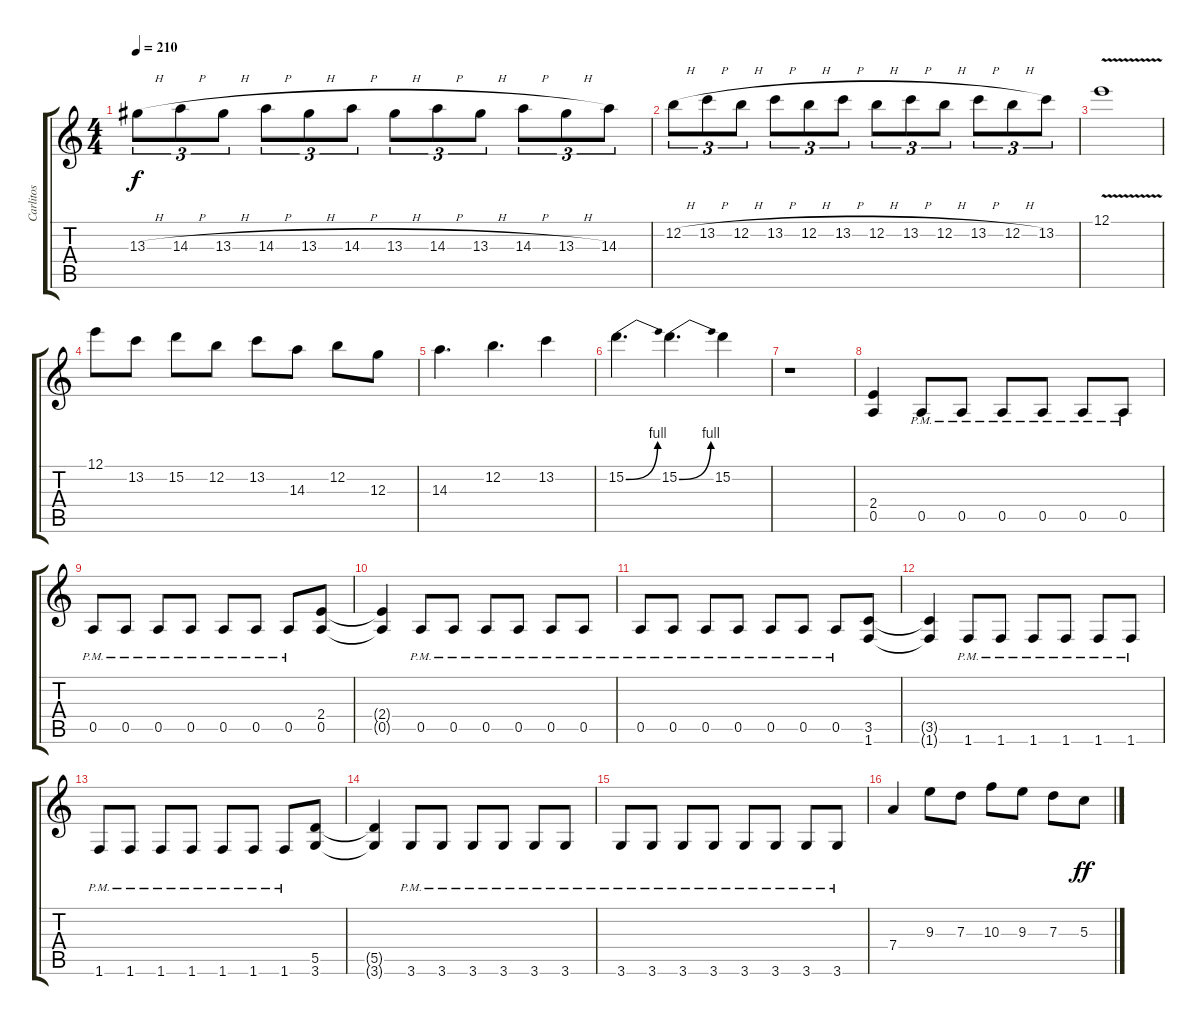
\track ("Carlitos" "Carlitos") {instrument distortionguitar}
\staff {score tabs}
\tuning (E4 B3 G3 D3 A2 E2) {hide}
\ts (4 4)
\tempo 210
\clef g2
\ks c
13.3{h}.8{tu (3 2) dy f} 14.3{h}.8{tu (3 2)} 13.3{h}.8{tu (3 2)} 14.3{h}.8{tu (3 2)} 13.3{h}.8{tu (3 2)} 14.3{h}.8{tu (3 2)} 13.3{h}.8{tu (3 2)} 14.3{h}.8{tu (3 2)} 13.3{h}.8{tu (3 2)} 14.3{h}.8{tu (3 2)} 13.3{h}.8{tu (3 2)} 14.3.8{tu (3 2)} |
12.2{h}.8{tu (3 2)} 13.2{h}.8{tu (3 2)} 12.2{h}.8{tu (3 2)} 13.2{h}.8{tu (3 2)} 12.2{h}.8{tu (3 2)} 13.2{h}.8{tu (3 2)} 12.2{h}.8{tu (3 2)} 13.2{h}.8{tu (3 2)} 12.2{h}.8{tu (3 2)} 13.2{h}.8{tu (3 2)} 12.2{h}.8{tu (3 2)} 13.2.8{tu (3 2)} |
12.1{v}.1 |
12.1.8 13.2.8 15.2.8 12.2.8 13.2.8 14.3.8 12.2.8 12.3.8 |
14.3.4{d} 12.2.4{d} 13.2.4 |
15.2{be (bend 0 0 60 4)}.4{d} 15.2{be (bend 0 0 60 4)}.4{d} 15.2.4 |
r.1 |
(2.4 0.5).4 0.5{pm}.8 0.5{pm}.8 0.5{pm}.8 0.5{pm}.8 0.5{pm}.8 0.5{pm}.8 |
0.5{pm}.8 0.5{pm}.8 0.5{pm}.8 0.5{pm}.8 0.5{pm}.8 0.5{pm}.8 0.5{pm}.8 (2.4 0.5).8 |
(2.4{t} 0.5{t}).4 0.5{pm}.8 0.5{pm}.8 0.5{pm}.8 0.5{pm}.8 0.5{pm}.8 0.5{pm}.8 |
0.5{pm}.8 0.5{pm}.8 0.5{pm}.8 0.5{pm}.8 0.5{pm}.8 0.5{pm}.8 0.5{pm}.8 (3.5 1.6).8 |
(3.5{t} 1.6{t}).4 1.6{pm}.8 1.6{pm}.8 1.6{pm}.8 1.6{pm}.8 1.6{pm}.8 1.6{pm}.8 |
1.6{pm}.8 1.6{pm}.8 1.6{pm}.8 1.6{pm}.8 1.6{pm}.8 1.6{pm}.8 1.6{pm}.8 (5.5 3.6).8 |
(5.5{t} 3.6{t}).4 3.6{pm}.8 3.6{pm}.8 3.6{pm}.8 3.6{pm}.8 3.6{pm}.8 3.6{pm}.8 |
3.6{pm}.8 3.6{pm}.8 3.6{pm}.8 3.6{pm}.8 3.6{pm}.8 3.6{pm}.8 3.6{pm}.8 3.6{pm}.8 |
7.4.4 9.3.8 7.3.8 10.3.8 9.3.8 7.3.8 5.3.8{dy ff}
